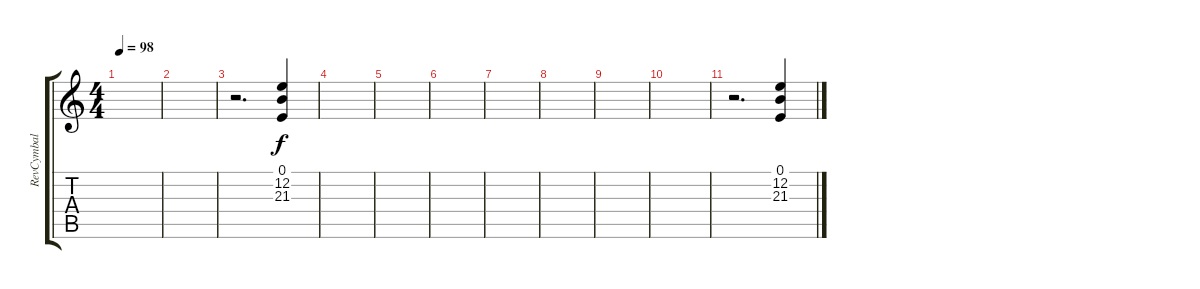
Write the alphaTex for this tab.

\track ("RevCymbal" "RevCymbal") {instrument reversecymbal}
\staff {score tabs}
\tuning (E4 B3 G3 D3 A2 E2) {hide}
\ts (4 4)
\tempo 98
\clef g2
\ks c
|
|
r.2{d} (0.1 12.2 21.3).4 |
|
|
|
|
|
|
|
r.2{d} (0.1 12.2 21.3).4
